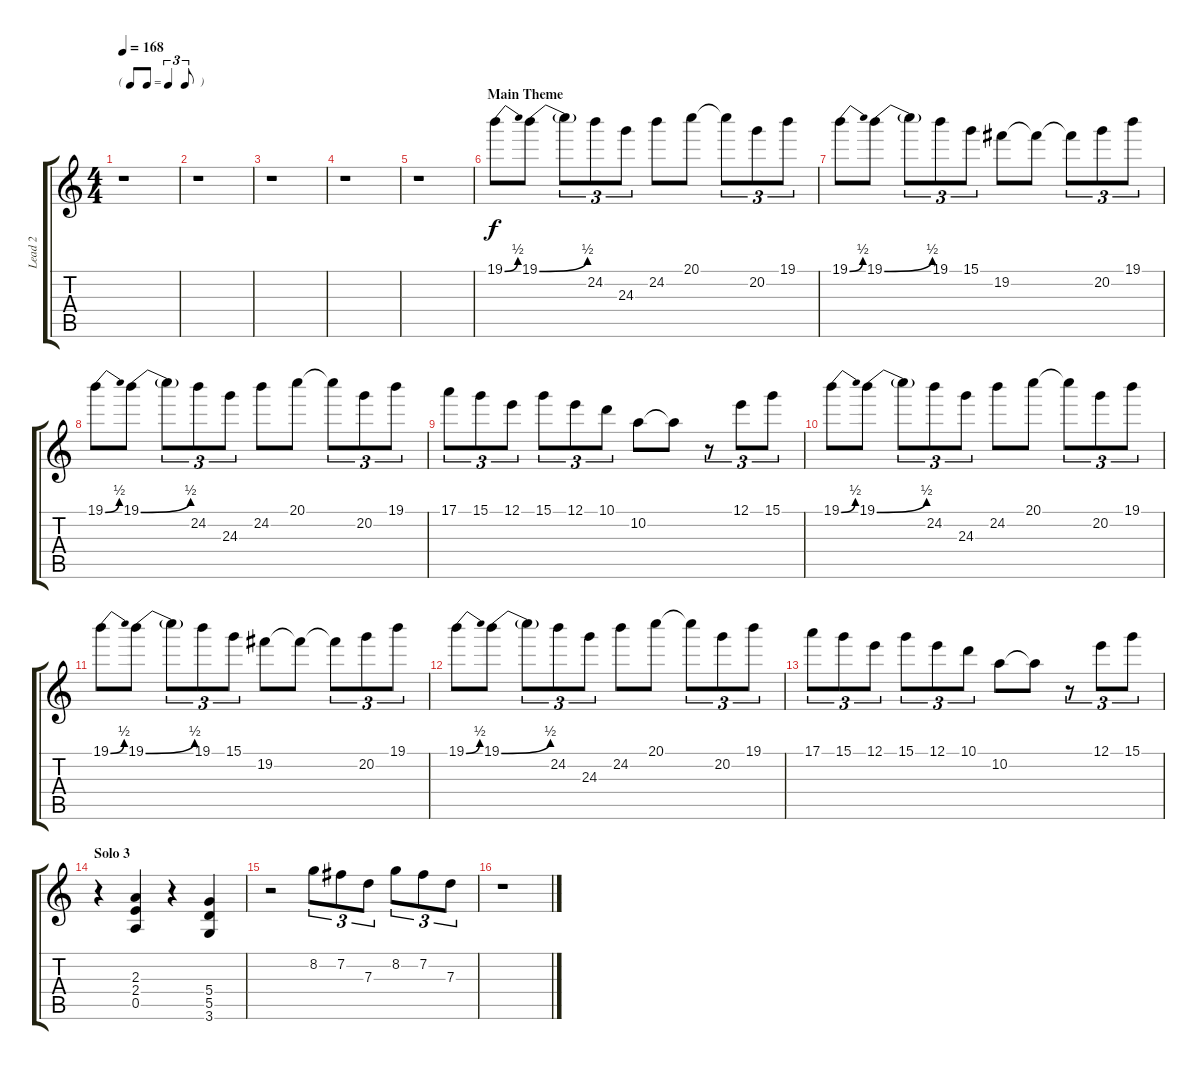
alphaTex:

\track ("Lead 2" "Lead 2") {instrument overdrivenguitar}
\staff {score tabs}
\tuning (E4 B3 G3 D3 A2 E2) {hide}
\ts (4 4)
\tf triplet8th
\tempo 168
\clef g2
\ks c
r.1{dy f} |
r.1 |
r.1 |
r.1 |
r.1 |
\section ("" "Main Theme")
19.1{be (bend 0 0 60 2)}.8{instrument overdrivenguitar} 19.1{be (bend 0 0 60 2)}.8 19.1{t}.8{tu (3 2)} 24.2.8{tu (3 2)} 24.3.8{tu (3 2)} 24.2.8 20.1.8 20.1{t}.8{tu (3 2)} 20.2.8{tu (3 2)} 19.1.8{tu (3 2)} |
19.1{be (bend 0 0 60 2)}.8 19.1{be (bend 0 0 60 2)}.8 19.1{t}.8{tu (3 2)} 19.1.8{tu (3 2)} 15.1.8{tu (3 2)} 19.2.8 19.2{t}.8 19.2{t}.8{tu (3 2)} 20.2.8{tu (3 2)} 19.1.8{tu (3 2)} |
19.1{be (bend 0 0 60 2)}.8 19.1{be (bend 0 0 60 2)}.8 19.1{t}.8{tu (3 2)} 24.2.8{tu (3 2)} 24.3.8{tu (3 2)} 24.2.8 20.1.8 20.1{t}.8{tu (3 2)} 20.2.8{tu (3 2)} 19.1.8{tu (3 2)} |
17.1.8{tu (3 2)} 15.1.8{tu (3 2)} 12.1.8{tu (3 2)} 15.1.8{tu (3 2)} 12.1.8{tu (3 2)} 10.1.8{tu (3 2)} 10.2.8 10.2{t}.8 r.8{tu (3 2)} 12.1.8{tu (3 2)} 15.1.8{tu (3 2)} |
19.1{be (bend 0 0 60 2)}.8 19.1{be (bend 0 0 60 2)}.8 19.1{t}.8{tu (3 2)} 24.2.8{tu (3 2)} 24.3.8{tu (3 2)} 24.2.8 20.1.8 20.1{t}.8{tu (3 2)} 20.2.8{tu (3 2)} 19.1.8{tu (3 2)} |
19.1{be (bend 0 0 60 2)}.8 19.1{be (bend 0 0 60 2)}.8 19.1{t}.8{tu (3 2)} 19.1.8{tu (3 2)} 15.1.8{tu (3 2)} 19.2.8 19.2{t}.8 19.2{t}.8{tu (3 2)} 20.2.8{tu (3 2)} 19.1.8{tu (3 2)} |
19.1{be (bend 0 0 60 2)}.8 19.1{be (bend 0 0 60 2)}.8 19.1{t}.8{tu (3 2)} 24.2.8{tu (3 2)} 24.3.8{tu (3 2)} 24.2.8 20.1.8 20.1{t}.8{tu (3 2)} 20.2.8{tu (3 2)} 19.1.8{tu (3 2)} |
17.1.8{tu (3 2)} 15.1.8{tu (3 2)} 12.1.8{tu (3 2)} 15.1.8{tu (3 2)} 12.1.8{tu (3 2)} 10.1.8{tu (3 2)} 10.2.8 10.2{t}.8 r.8{tu (3 2)} 12.1.8{tu (3 2)} 15.1.8{tu (3 2)} |
\section ("" "Solo 3")
r.4{instrument drawbarorgan} (2.3 2.4 0.5).4 r.4 (5.4 5.5 3.6).4 |
r.2 8.2.8{tu (3 2)} 7.2.8{tu (3 2)} 7.3.8{tu (3 2)} 8.2.8{tu (3 2)} 7.2.8{tu (3 2)} 7.3.8{tu (3 2)} |
r.1
